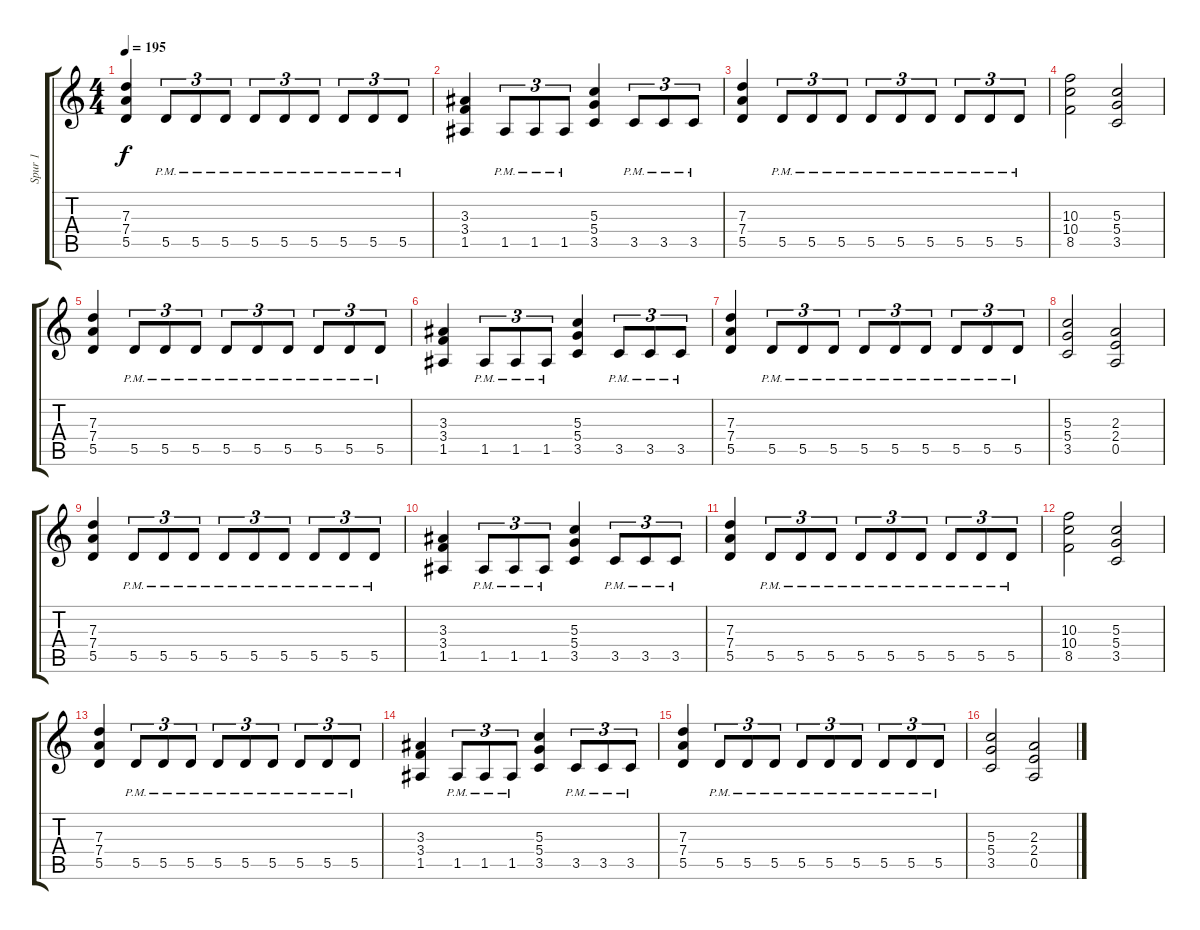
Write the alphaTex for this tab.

\track ("Spur 1" "Spur 1") {instrument distortionguitar}
\staff {score tabs}
\tuning (E4 B3 G3 D3 A2 E2) {hide}
\ts (4 4)
\tempo 195
\clef g2
\ks c
(7.3 7.4 5.5).4{dy f} 5.5{pm}.8{tu (3 2)} 5.5{pm}.8{tu (3 2)} 5.5{pm}.8{tu (3 2)} 5.5{pm}.8{tu (3 2)} 5.5{pm}.8{tu (3 2)} 5.5{pm}.8{tu (3 2)} 5.5{pm}.8{tu (3 2)} 5.5{pm}.8{tu (3 2)} 5.5{pm}.8{tu (3 2)} |
(3.3 3.4 1.5).4 1.5{pm}.8{tu (3 2)} 1.5{pm}.8{tu (3 2)} 1.5{pm}.8{tu (3 2)} (5.3 5.4 3.5).4 3.5{pm}.8{tu (3 2)} 3.5{pm}.8{tu (3 2)} 3.5{pm}.8{tu (3 2)} |
(7.3 7.4 5.5).4 5.5{pm}.8{tu (3 2)} 5.5{pm}.8{tu (3 2)} 5.5{pm}.8{tu (3 2)} 5.5{pm}.8{tu (3 2)} 5.5{pm}.8{tu (3 2)} 5.5{pm}.8{tu (3 2)} 5.5{pm}.8{tu (3 2)} 5.5{pm}.8{tu (3 2)} 5.5{pm}.8{tu (3 2)} |
(10.3 10.4 8.5).2 (5.3 5.4 3.5).2 |
(7.3 7.4 5.5).4 5.5{pm}.8{tu (3 2)} 5.5{pm}.8{tu (3 2)} 5.5{pm}.8{tu (3 2)} 5.5{pm}.8{tu (3 2)} 5.5{pm}.8{tu (3 2)} 5.5{pm}.8{tu (3 2)} 5.5{pm}.8{tu (3 2)} 5.5{pm}.8{tu (3 2)} 5.5{pm}.8{tu (3 2)} |
(3.3 3.4 1.5).4 1.5{pm}.8{tu (3 2)} 1.5{pm}.8{tu (3 2)} 1.5{pm}.8{tu (3 2)} (5.3 5.4 3.5).4 3.5{pm}.8{tu (3 2)} 3.5{pm}.8{tu (3 2)} 3.5{pm}.8{tu (3 2)} |
(7.3 7.4 5.5).4 5.5{pm}.8{tu (3 2)} 5.5{pm}.8{tu (3 2)} 5.5{pm}.8{tu (3 2)} 5.5{pm}.8{tu (3 2)} 5.5{pm}.8{tu (3 2)} 5.5{pm}.8{tu (3 2)} 5.5{pm}.8{tu (3 2)} 5.5{pm}.8{tu (3 2)} 5.5{pm}.8{tu (3 2)} |
(5.3 5.4 3.5).2 (2.3 2.4 0.5).2 |
(7.3 7.4 5.5).4 5.5{pm}.8{tu (3 2)} 5.5{pm}.8{tu (3 2)} 5.5{pm}.8{tu (3 2)} 5.5{pm}.8{tu (3 2)} 5.5{pm}.8{tu (3 2)} 5.5{pm}.8{tu (3 2)} 5.5{pm}.8{tu (3 2)} 5.5{pm}.8{tu (3 2)} 5.5{pm}.8{tu (3 2)} |
(3.3 3.4 1.5).4 1.5{pm}.8{tu (3 2)} 1.5{pm}.8{tu (3 2)} 1.5{pm}.8{tu (3 2)} (5.3 5.4 3.5).4 3.5{pm}.8{tu (3 2)} 3.5{pm}.8{tu (3 2)} 3.5{pm}.8{tu (3 2)} |
(7.3 7.4 5.5).4 5.5{pm}.8{tu (3 2)} 5.5{pm}.8{tu (3 2)} 5.5{pm}.8{tu (3 2)} 5.5{pm}.8{tu (3 2)} 5.5{pm}.8{tu (3 2)} 5.5{pm}.8{tu (3 2)} 5.5{pm}.8{tu (3 2)} 5.5{pm}.8{tu (3 2)} 5.5{pm}.8{tu (3 2)} |
(10.3 10.4 8.5).2 (5.3 5.4 3.5).2 |
(7.3 7.4 5.5).4 5.5{pm}.8{tu (3 2)} 5.5{pm}.8{tu (3 2)} 5.5{pm}.8{tu (3 2)} 5.5{pm}.8{tu (3 2)} 5.5{pm}.8{tu (3 2)} 5.5{pm}.8{tu (3 2)} 5.5{pm}.8{tu (3 2)} 5.5{pm}.8{tu (3 2)} 5.5{pm}.8{tu (3 2)} |
(3.3 3.4 1.5).4 1.5{pm}.8{tu (3 2)} 1.5{pm}.8{tu (3 2)} 1.5{pm}.8{tu (3 2)} (5.3 5.4 3.5).4 3.5{pm}.8{tu (3 2)} 3.5{pm}.8{tu (3 2)} 3.5{pm}.8{tu (3 2)} |
(7.3 7.4 5.5).4 5.5{pm}.8{tu (3 2)} 5.5{pm}.8{tu (3 2)} 5.5{pm}.8{tu (3 2)} 5.5{pm}.8{tu (3 2)} 5.5{pm}.8{tu (3 2)} 5.5{pm}.8{tu (3 2)} 5.5{pm}.8{tu (3 2)} 5.5{pm}.8{tu (3 2)} 5.5{pm}.8{tu (3 2)} |
(5.3 5.4 3.5).2 (2.3 2.4 0.5).2
